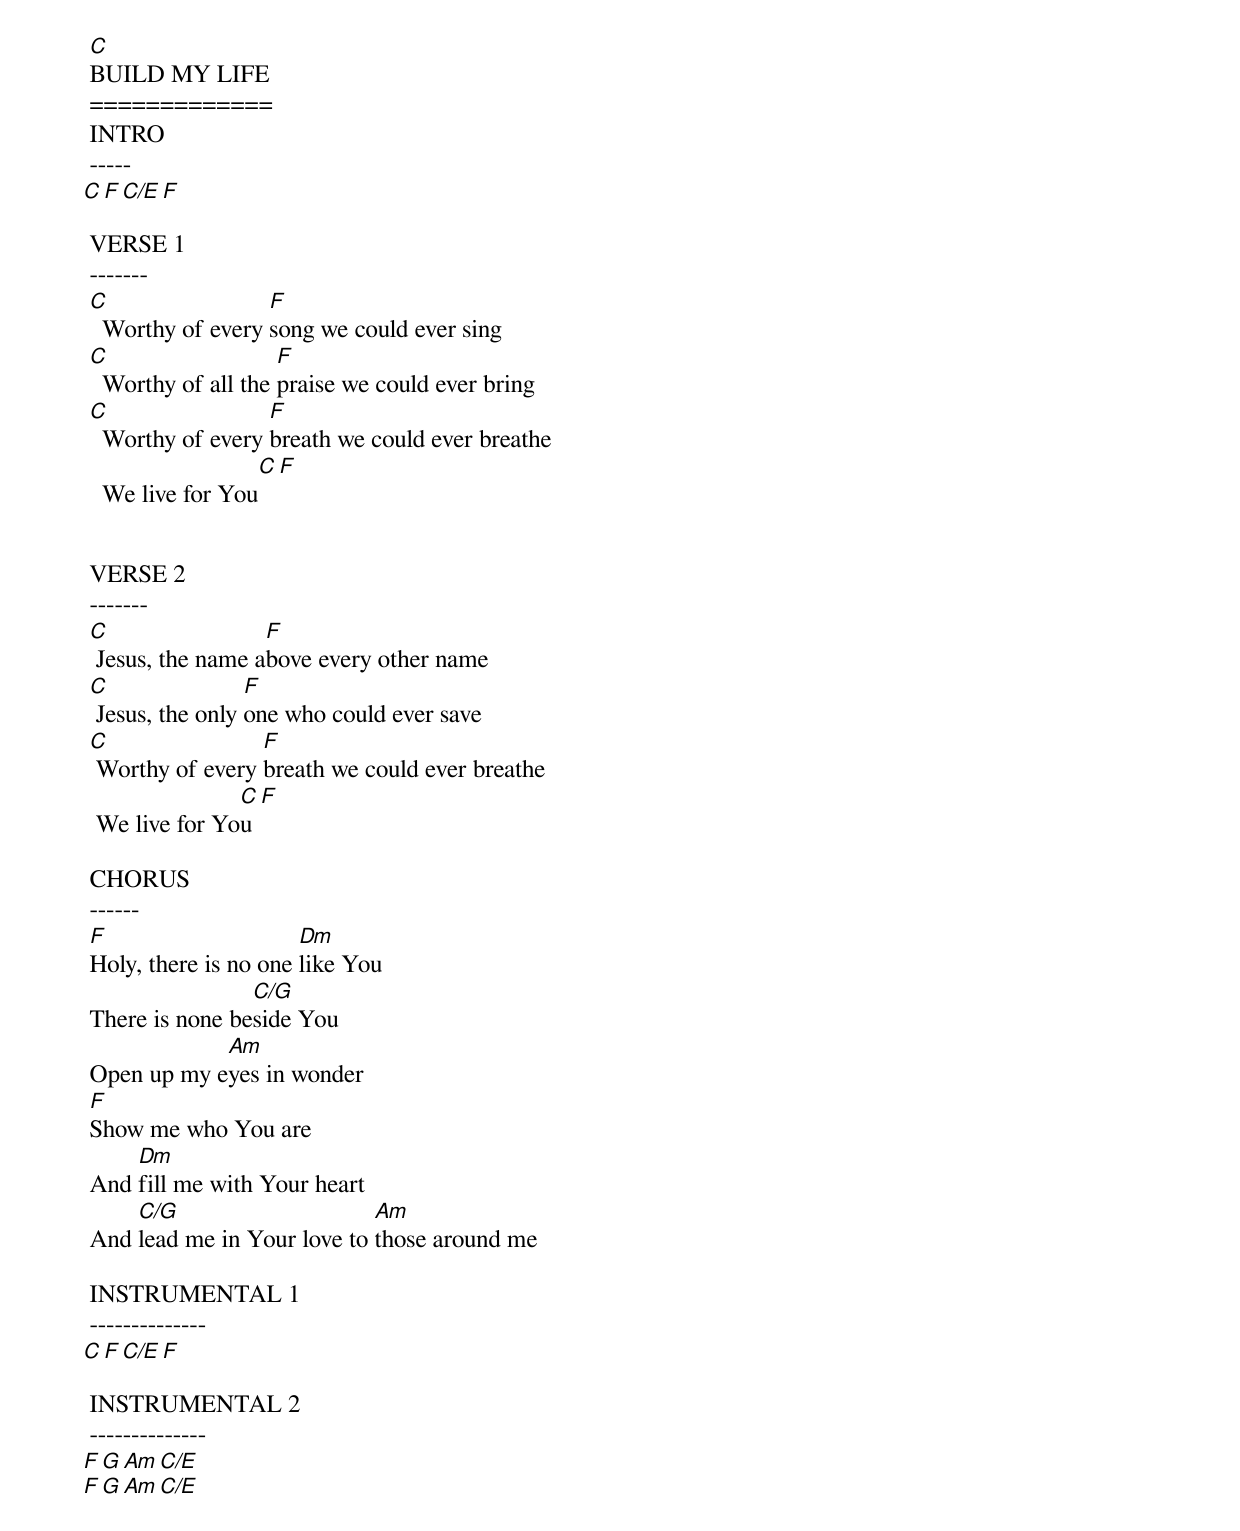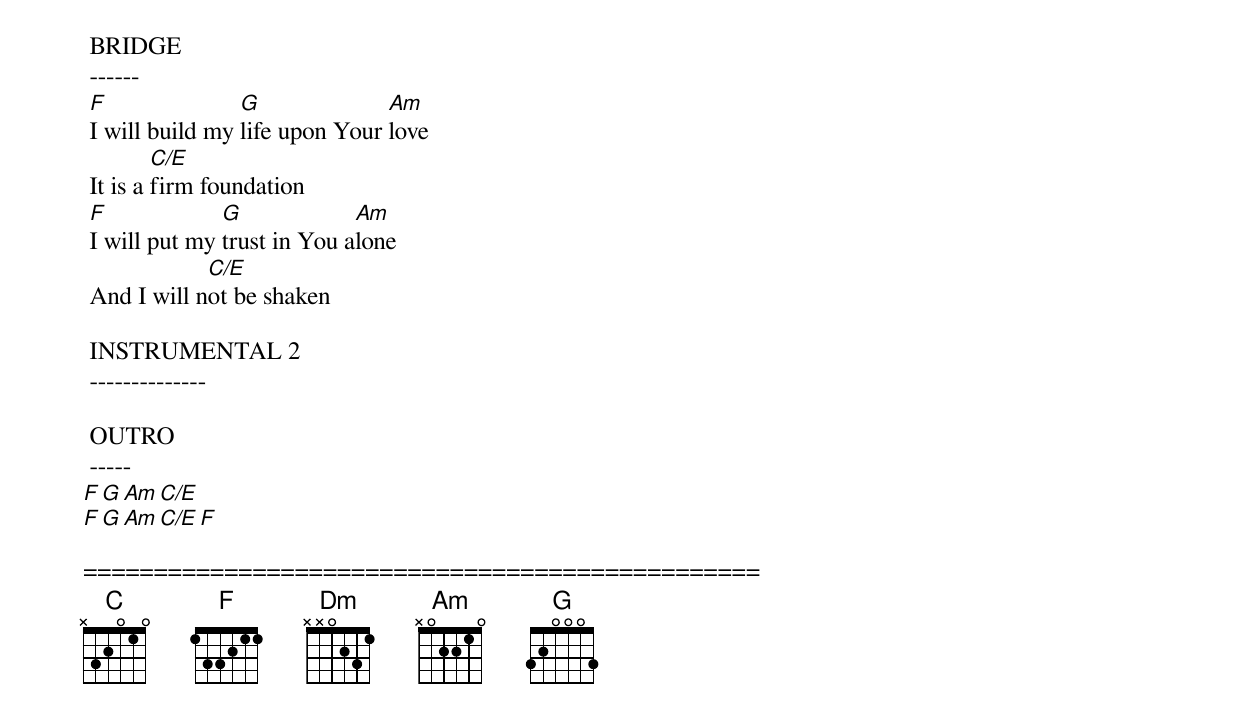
 C
 BUILD MY LIFE
 =============
 INTRO
 -----
 C   F   C/E   F

 VERSE 1
 -------
 C                 F
   Worthy of every song we could ever sing
 C                   F
   Worthy of all the praise we could ever bring
 C                 F
   Worthy of every breath we could ever breathe
                  C    F
   We live for You


 VERSE 2
 -------
 C                 F
  Jesus, the name above every other name
 C                F
  Jesus, the only one who could ever save
 C                F
  Worthy of every breath we could ever breathe
                C    F
  We live for You

 CHORUS
 ------
 F                     Dm
 Holy, there is no one like You
                 C/G
 There is none beside You
             Am
 Open up my eyes in wonder
 F
 Show me who You are
     Dm
 And fill me with Your heart
     C/G                     Am
 And lead me in Your love to those around me

 INSTRUMENTAL 1
 --------------
 C   F   C/E   F

 INSTRUMENTAL 2
 --------------
 F   G   Am   C/E
 F   G   Am   C/E

 BRIDGE
 ------
 F               G              Am
 I will build my life upon Your love
         C/E
 It is a firm foundation
 F             G             Am
 I will put my trust in You alone
             C/E
 And I will not be shaken

 INSTRUMENTAL 2
 --------------

 OUTRO
 -----
 F   G   Am   C/E
 F   G   Am   C/E   F

================================================
